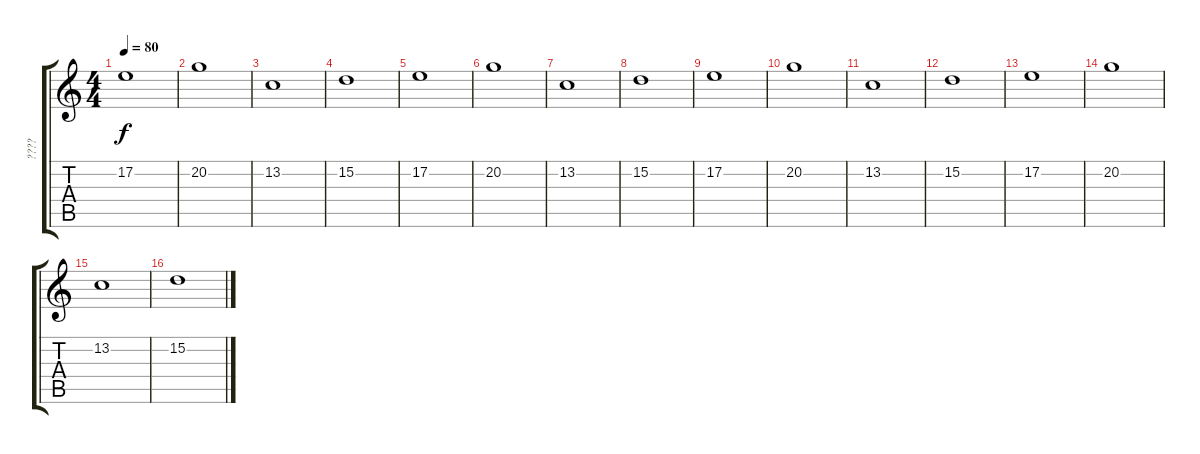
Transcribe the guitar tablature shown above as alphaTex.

\track ("????" "????") {instrument fx7echoes}
\staff {score tabs}
\tuning (E4 B3 G3 D3 A2 E2) {hide}
\ts (4 4)
\tempo 80
\clef g2
\ks c
17.2.1{dy f} |
20.2.1 |
13.2.1 |
15.2.1 |
17.2.1 |
20.2.1 |
13.2.1 |
15.2.1 |
17.2.1 |
20.2.1 |
13.2.1 |
15.2.1 |
17.2.1{volume 0} |
20.2.1 |
13.2.1 |
15.2.1
